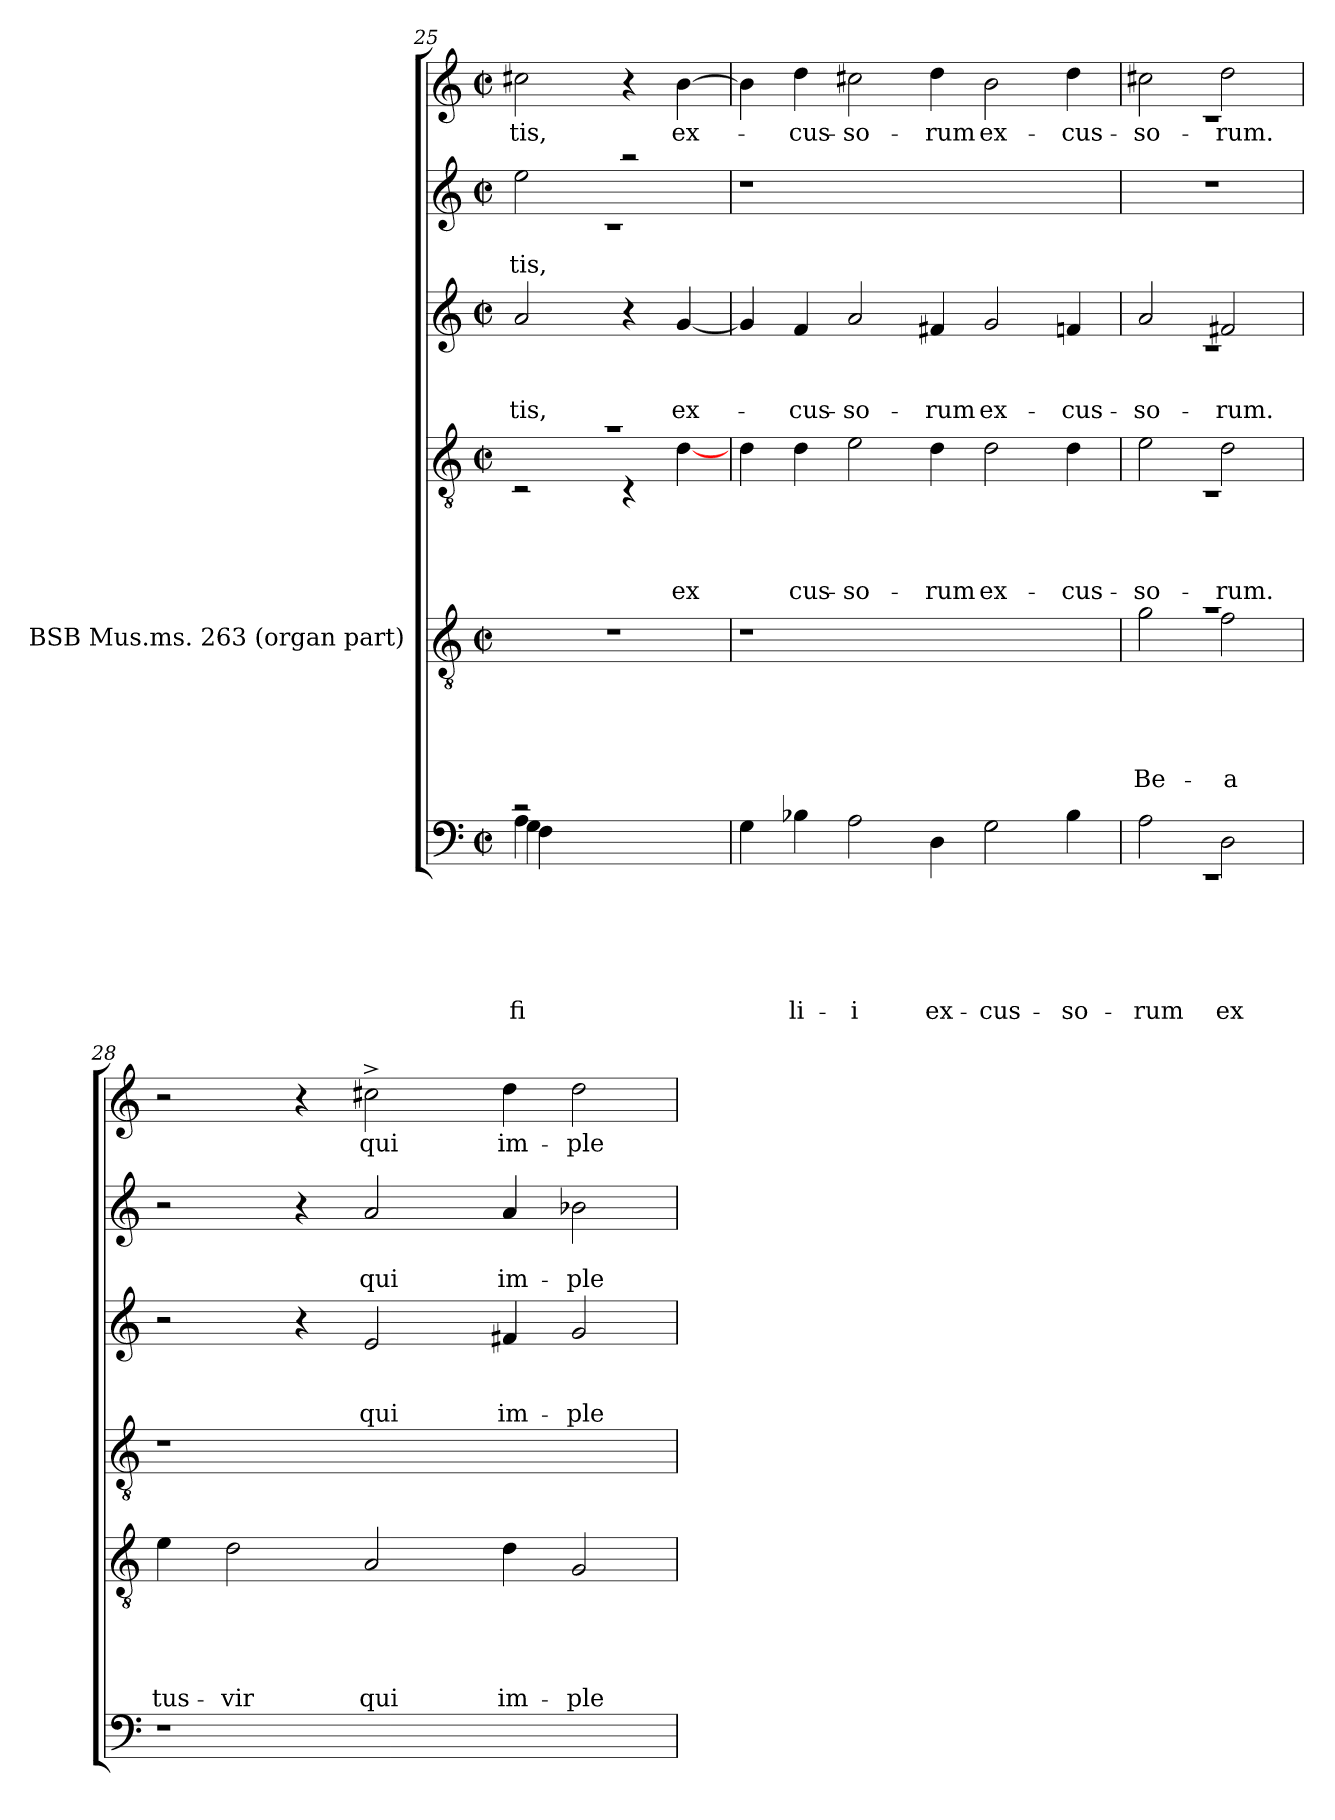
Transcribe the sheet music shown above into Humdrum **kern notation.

**kern	**text	**text	**text	**text	**text	**text	**kern	**text	**text	**text	**text	**text	**kern	**text	**text	**text	**text	**kern	**text	**text	**text	**kern	**text	**text	**kern	**text
*part6	*part6	*part6	*part6	*part6	*part6	*part6	*part5	*part5	*part5	*part5	*part5	*part5	*part4	*part4	*part4	*part4	*part4	*part3	*part3	*part3	*part3	*part2	*part2	*part2	*part1	*part1
*staff6	*staff6	*staff6	*staff6	*staff6	*staff6	*staff6	*staff5	*staff5	*staff5	*staff5	*staff5	*staff5	*staff4	*staff4	*staff4	*staff4	*staff4	*staff3	*staff3	*staff3	*staff3	*staff2	*staff2	*staff2	*staff1	*staff1
*	*	*	*	*	*	*	*I"BSB Mus.ms. 263 (organ part)	*	*	*	*	*	*	*	*	*	*	*	*	*	*	*	*	*	*	*
!!LO:PB:g=z
*clefF4	*	*	*	*	*	*	*clefGv2	*	*	*	*	*	*clefGv2	*	*	*	*	*clefG2	*	*	*	*clefG2	*	*	*clefG2	*
*k[]	*	*	*	*	*	*	*k[]	*	*	*	*	*	*k[]	*	*	*	*	*k[]	*	*	*	*k[]	*	*	*k[]	*
*C:	*	*	*	*	*	*	*C:	*	*	*	*	*	*C:	*	*	*	*	*C:	*	*	*	*C:	*	*	*C:	*
*M2/2	*	*	*	*	*	*	*M2/2	*	*	*	*	*	*M2/2	*	*	*	*	*M2/2	*	*	*	*M2/2	*	*	*M2/2	*
*met(c|)	*	*	*	*	*	*	*met(c|)	*	*	*	*	*	*met(c|)	*	*	*	*	*met(c|)	*	*	*	*met(c|)	*	*	*met(c|)	*
=25	=25	=25	=25	=25	=25	=25	=25	=25	=25	=25	=25	=25	=25	=25	=25	=25	=25	=25	=25	=25	=25	=25	=25	=25	=25	=25
*^	*	*	*	*	*	*	*	*	*	*	*	*	*	*	*	*	*	*	*	*	*	*	*	*	*	*
!	!	!	!	!	!	!	!LO:LY:b	!	!	!	!	!	!	!	!	!	!	!	!	!	!	!	!	!	!	!	!
*	*^	*	*	*	*	*	*	*	*	*	*	*	*	*	*	*	*	*	*	*	*	*	*	*	*	*	*
!	!	!	!	!	!	!	!	!LO:LY:b	!	!	!	!	!	!	!	!	!	!	!	!	!	!	!	!	!	!	!	!
*	*	*^	*	*	*	*	*	*	*	*	*	*	*	*	*	*	*	*	*	*	*	*	*	*	*	*	*	*
!	!	!	!	!	!	!	!	!	!LO:LY:b	!	!	!	!	!	!	!	!	!	!	!	!	!	!	!LO:LY:b	!	!	!LO:LY:b	!	!LO:LY:b
*	*	*	*	*	*	*	*	*	*	*	*	*	*	*	*	*^	*	*	*	*	*	*	*	*	*^	*	*	*	*
2rc	4A\	4G\	4F\	.	.	.	.	.	fi-	1r	.	.	.	.	.	1ra	2rC	.	.	.	.	2a/	.	.	-tis,	2ee\	1rc	.	-tis,	2cc#X\	-tis,
.	2ryy	2ryy	2ryy	.	.	.	.	.	.	.	.	.	.	.	.	.	.	.	.	.	.	.	.	.	.	.	.	.	.	.	.
2ryy	.	.	.	.	.	.	.	.	.	.	.	.	.	.	.	.	4rC	.	.	.	.	4r	.	.	.	2raa	.	.	.	4r	.
!	!	!	!	!	!	!	!	!	!	!	!	!	!	!	!	!	!	!	!	!	!LO:LY:b	!	!	!	!LO:LY:b	!	!	!	!	!	!LO:LY:b
.	4ryy	4ryy	4ryy	.	.	.	.	.	.	.	.	.	.	.	.	.	[>4d\	.	.	.	ex-	[<4g/	.	.	ex-	.	.	.	.	[>4b\	ex-
*v	*v	*v	*v	*	*	*	*	*	*	*	*	*	*	*	*	*v	*v	*	*	*	*	*	*	*	*	*v	*v	*	*	*	*
=26	=26	=26	=26	=26	=26	=26	=26	=26	=26	=26	=26	=26	=26	=26	=26	=26	=26	=26	=26	=26	=26	=26	=26	=26	=26	=26
4G\	.	.	.	.	.	.	1r	.	.	.	.	.	4d\	.	.	.	.	4g/]	.	.	.	1r	.	.	4b\]	.
!	!	!	!	!	!	!LO:LY:b	!	!	!	!	!	!	!	!	!	!	!LO:LY:b	!	!	!	!LO:LY:b	!	!	!	!	!LO:LY:b
4B-X\	.	.	.	.	.	-li-	.	.	.	.	.	.	4d\	.	.	.	-cus-	4f/	.	.	-cus-	.	.	.	4dd\	-cus-
!	!	!	!	!	!	!LO:LY:b	!	!	!	!	!	!	!	!	!	!	!LO:LY:b	!	!	!	!LO:LY:b	!	!	!	!	!LO:LY:b
2A\	.	.	.	.	.	-i	.	.	.	.	.	.	2e\	.	.	.	-so-	2a/	.	.	-so-	.	.	.	2cc#X\	-so-
!	!	!	!	!	!	!LO:LY:b	!	!	!	!	!	!	!	!	!	!	!LO:LY:b	!	!	!	!LO:LY:b	!	!	!	!	!LO:LY:b
4D\	.	.	.	.	.	ex-	1ryy	.	.	.	.	.	4d\	.	.	.	-rum	4f#X/	.	.	-rum	1ryy	.	.	4dd\	-rum
!	!	!	!	!	!	!LO:LY:b	!	!	!	!	!	!	!	!	!	!	!LO:LY:b	!	!	!	!LO:LY:b	!	!	!	!	!LO:LY:b
2G\	.	.	.	.	.	-cus-	.	.	.	.	.	.	2d\	.	.	.	ex-	2g/	.	.	ex-	.	.	.	2b\	ex-
!	!	!	!	!	!	!LO:LY:b	!	!	!	!	!	!	!	!	!	!	!LO:LY:b	!	!	!	!LO:LY:b	!	!	!	!	!LO:LY:b
4B-\	.	.	.	.	.	-so-	.	.	.	.	.	.	4d\	.	.	.	-cus-	4fn/	.	.	-cus-	.	.	.	4dd\	-cus-
=27	=27	=27	=27	=27	=27	=27	=27	=27	=27	=27	=27	=27	=27	=27	=27	=27	=27	=27	=27	=27	=27	=27	=27	=27	=27	=27
!	!	!	!	!	!	!LO:LY:b	!	!	!	!	!	!LO:LY:b	!	!	!	!	!LO:LY:b	!	!	!	!LO:LY:b	!	!	!	!	!LO:LY:b
*^	*	*	*	*	*	*	*^	*	*	*	*	*	*^	*	*	*	*	*^	*	*	*	*	*	*	*^	*
2A\	1rEE	.	.	.	.	.	-rum	1ra	2g\	.	.	.	.	Be-	2e\	1rC	.	.	.	-so-	2a/	1rc	.	.	-so-	1r	.	.	2cc#X\	1rc	-so-
!	!	!	!	!	!	!	!LO:LY:b	!	!	!	!	!	!	!LO:LY:b	!	!	!	!	!	!LO:LY:b	!	!	!	!	!LO:LY:b	!	!	!	!	!	!LO:LY:b
2D\	.	.	.	.	.	.	ex-	.	2f\	.	.	.	.	-a-	2d\	.	.	.	.	-rum.	2f#X/	.	.	.	-rum.	.	.	.	2dd\	.	-rum.
*	*	*	*	*	*	*	*	*	*	*	*	*	*	*	*v	*v	*	*	*	*	*	*	*	*	*	*	*	*	*v	*v	*
*v	*v	*	*	*	*	*	*	*	*	*	*	*	*	*	*	*	*	*	*	*v	*v	*	*	*	*	*	*	*	*
!!LO:LB:g=z
=28	=28	=28	=28	=28	=28	=28	=28	=28	=28	=28	=28	=28	=28	=28	=28	=28	=28	=28	=28	=28	=28	=28	=28	=28	=28	=28	=28
!	!	!	!	!	!	!	!	!	!	!	!	!	!LO:LY:b	!	!	!	!	!	!	!	!	!	!	!	!	!	!
*	*	*	*	*	*	*	*v	*v	*	*	*	*	*	*	*	*	*	*	*	*	*	*	*	*	*	*	*
1r	.	.	.	.	.	.	4e\	.	.	.	.	-tus-	1r	.	.	.	.	2r	.	.	.	2r	.	.	2r	.
!	!	!	!	!	!	!	!	!	!	!	!	!LO:LY:b	!	!	!	!	!	!	!	!	!	!	!	!	!	!
.	.	.	.	.	.	.	2d\	.	.	.	.	-vir	.	.	.	.	.	.	.	.	.	.	.	.	.	.
.	.	.	.	.	.	.	.	.	.	.	.	.	.	.	.	.	.	4r	.	.	.	4r	.	.	4r	.
!	!	!	!	!	!	!	!	!	!	!	!	!LO:LY:b	!	!	!	!	!	!	!	!	!LO:LY:b	!	!	!LO:LY:b	!	!LO:LY:b
.	.	.	.	.	.	.	2A/	.	.	.	.	qui	.	.	.	.	.	2e/	.	.	qui	2a/	.	qui	2cc#X^>\	qui
1ryy	.	.	.	.	.	.	.	.	.	.	.	.	1ryy	.	.	.	.	.	.	.	.	.	.	.	.	.
!	!	!	!	!	!	!	!	!	!	!	!	!LO:LY:b	!	!	!	!	!	!	!	!	!LO:LY:b	!	!	!LO:LY:b	!	!LO:LY:b
.	.	.	.	.	.	.	4d\	.	.	.	.	im-	.	.	.	.	.	4f#X/	.	.	im-	4a/	.	im-	4dd\	im-
!	!	!	!	!	!	!	!	!	!	!	!	!LO:LY:b	!	!	!	!	!	!	!	!	!LO:LY:b	!	!	!LO:LY:b	!	!LO:LY:b
.	.	.	.	.	.	.	2G/	.	.	.	.	-ple-	.	.	.	.	.	2g/	.	.	-ple-	2b-X\	.	-ple-	2dd\	-ple-
=	=	=	=	=	=	=	=	=	=	=	=	=	=	=	=	=	=	=	=	=	=	=	=	=	=	=
*-	*-	*-	*-	*-	*-	*-	*-	*-	*-	*-	*-	*-	*-	*-	*-	*-	*-	*-	*-	*-	*-	*-	*-	*-	*-	*-
